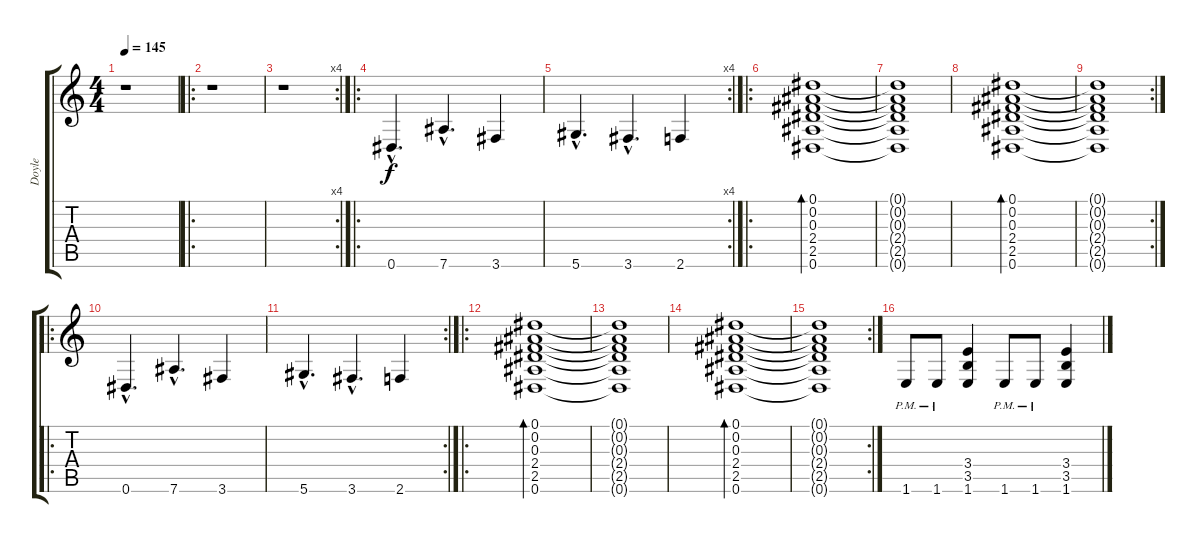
\track ("Doyle" "Doyle") {instrument overdrivenguitar}
\staff {score tabs}
\tuning (Eb4 Bb3 Gb3 Db3 Ab2 Eb2) {hide}
\ts (4 4)
\tempo 145
\clef g2
\ks c
r.1{dy f instrument overdrivenguitar} |
\ro
r.1 |
\rc 4
r.1 |
\ro
0.6{hac}.4{d} 7.6{hac}.4{d} 3.6.4 |
\rc 4
5.6{hac}.4{d} 3.6{hac}.4{d} 2.6.4 |
\ro
(0.1 0.2 0.3 2.4 2.5 0.6).1{bd 240} |
(0.1{t} 0.2{t} 0.3{t} 2.4{t} 2.5{t} 0.6{t}).1 |
(0.1 0.2 0.3 2.4 2.5 0.6).1{bd 240} |
\rc 2
(0.1{t} 0.2{t} 0.3{t} 2.4{t} 2.5{t} 0.6{t}).1 |
\ro
0.6{hac}.4{d} 7.6{hac}.4{d} 3.6.4 |
\rc 2
5.6{hac}.4{d} 3.6{hac}.4{d} 2.6.4 |
\ro
(0.1 0.2 0.3 2.4 2.5 0.6).1{bd 240} |
(0.1{t} 0.2{t} 0.3{t} 2.4{t} 2.5{t} 0.6{t}).1 |
(0.1 0.2 0.3 2.4 2.5 0.6).1{bd 240} |
\rc 2
(0.1{t} 0.2{t} 0.3{t} 2.4{t} 2.5{t} 0.6{t}).1 |
1.6{pm}.8 1.6{pm}.8 (3.4 3.5 1.6).4 1.6{pm}.8 1.6{pm}.8 (3.4 3.5 1.6).4
